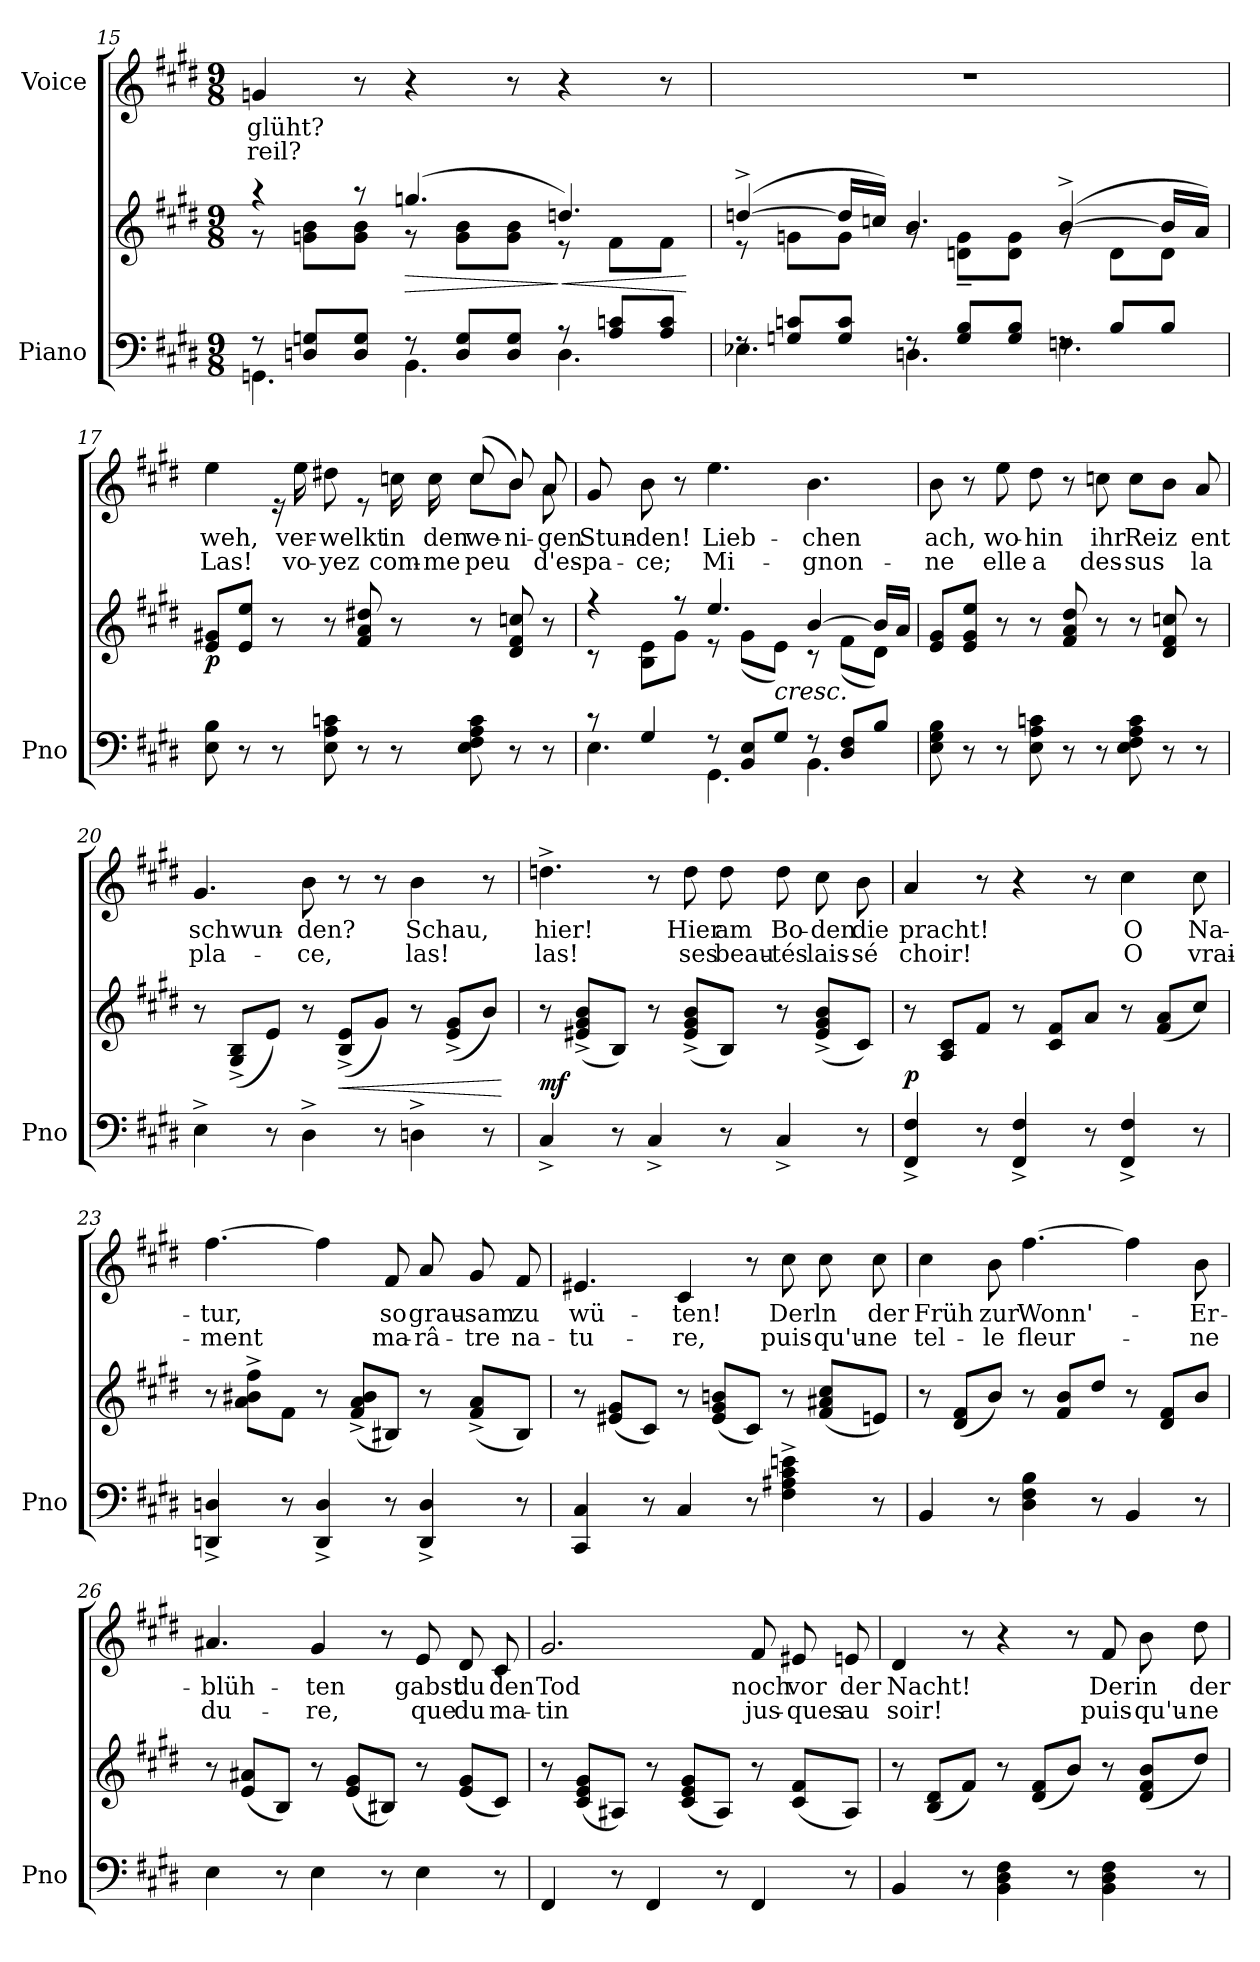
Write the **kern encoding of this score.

**kern	**kern	**dynam	**kern	**text	**text
*part2	*part2	*part2	*part1	*part1	*part1
*staff3	*staff2	*staff2/3	*staff1	*staff1	*staff1
*I"Piano	*	*	*I"Voice	*	*
*I'Pno	*	*	*	*	*
*clefF4	*clefG2	*	*clefG2	*	*
*k[f#c#g#d#]	*k[f#c#g#d#]	*	*k[f#c#g#d#]	*	*
*M9/8	*M9/8	*	*M9/8	*	*
=15	=15	=15	=15	=15	=15
*^	*^	*	*	*	*
!	!	!	!	!	!	!LO:LY:b	!LO:LY:b
8r	4.GGn\	4r	8r	.	4gn/	-glüht?	-reil?
8Dn/ 8Gn/L	.	.	8gn\ 8b\L	.	.	.	.
8D/ 8G/J	.	8r	8g\ 8b\J	.	8r	.	.
!	!	!	!	!LO:HP:b	!	!	!
8r	4.BB\	(4.ggn/	8r	>	4r	.	.
8D/ 8G/L	.	.	8g\ 8b\L	.	.	.	.
8D/ 8G/J	.	.	8g\ 8b\J	.	8r	.	.
!	!	!	!	!LO:HP:n=1:b	!	!	!
8r	4.D\	4.ddn/)	8r	] <	4r	.	.
8A/ 8cn/L	.	.	8f#\L	.	.	.	.
8A/ 8c/J	.	.	8f#\J	.	8r	.	.
*v	*v	*	*	*	*	*	*
*	*v	*v	*	*	*	*
.	.	[	.	.	.
!!LO:LB:g=z
=16	=16	=16	=16	=16	=16
*^	*^	*	*	*	*
8rF	4.E-X\	(>[4ddn^/	8r	.	8%9r	.	.
8Gn/ 8cn/L	.	.	8gn\L	.	.	.	.
8G/ 8c/J	.	16dd/LL]	8g\J	.	.	.	.
.	.	16ccn/JJ)	.	.	.	.	.
8rF	4.Dn\	4.b/	8rg	.	.	.	.
8G/ 8B/L	.	.	8dn\~ 8g\~L	.	.	.	.
8G/ 8B/J	.	.	8d\ 8g\J	.	.	.	.
8rF	4.Fn\	(>[4b^/	8rg	.	.	.	.
8B/L	.	.	8d\L	.	.	.	.
8B/J	.	16b/LL]	8d\J	.	.	.	.
.	.	16a/JJ)	.	.	.	.	.
*v	*v	*	*	*	*	*	*
*	*v	*v	*	*	*	*
=17	=17	=17	=17	=17	=17
!	!	!LO:DY:b	!	!LO:LY:b	!LO:LY:b
*	*	*	*^	*	*
8E\ 8B\	8e/ 8g#X/L	p	4ee\	2.ryy	weh,	Las!
8r	8e/ 8ee/J	.	.	.	.	.
8r	8r	.	16re	.	.	.
!	!	!	!	!	!LO:LY:b	!LO:LY:b
.	.	.	16ee\	.	ver-	vo-
!	!	!	!	!	!LO:LY:b	!LO:LY:b
8E\ 8A\ 8cn\	8r	.	8dd#X\	.	-welkt	-yez
8r	8f#/ 8a/ 8dd#X/	.	8re	.	.	.
!	!	!	!	!	!LO:LY:b	!LO:LY:b
8r	8r	.	16ccn\	.	in	com-
!	!	!	!	!	!LO:LY:b	!LO:LY:b
.	.	.	16cc\	.	den	-me
!	!	!	!	!	!LO:LY:b	!LO:LY:b
8E\ 8F#\ 8A\ 8c\	8r	.	(8cc/	8cc\L	we-	peu
!	!	!	!	!	!LO:LY:b	!
8r	8d#/ 8f#/ 8ccn/	.	8b/)	8b\J	-ni-	.
!	!	!	!	!	!LO:LY:b	!LO:LY:b
8r	8r	.	8a\	8a/	-gen	d'es-
=18	=18	=18	=18	=18	=18	=18
*^	*^	*	*	*	*	*
!	!	!	!	!	!	!	!LO:LY:b	!LO:LY:b
*	*	*	*	*	*v	*v	*	*
8r	4.E\	4r	8r	.	8g#/	Stun-	-pa-
!	!	!	!	!	!	!LO:LY:b	!LO:LY:b
4G#/	.	.	8B\ 8e\L	.	8b\	-den!	-ce;
.	.	8r	8g#\J	.	8r	.	.
!	!	!	!	!	!	!LO:LY:b	!LO:LY:b
8r	4.GG#\	4.ee/	8r	.	4.ee\	Lieb-	Mi-
8BB/ 8E/L	.	.	(8g#\L	.	.	.	.
!	!	!	!	!LO:HP:b	!	!	!
8G#/J	.	.	8e\J)	<	.	.	.
!	!	!	!	!	!	!LO:LY:b	!LO:LY:b
8r	4.BB\	[4b/	8r	.	4.b\	-chen	-gnon-
8D#/ 8F#/L	.	.	(8f#\L	.	.	.	.
8B/J	.	16b/LL]	8d#\J)	.	.	.	.
.	.	16a/JJ	.	.	.	.	.
*v	*v	*	*	*	*	*	*
*	*v	*v	*	*	*	*
!!LO:LB:g=z
=19	=19	=19	=19	=19	=19
!	!	!	!	!LO:LY:b	!LO:LY:b
8E\ 8G#\ 8B\	8e/ 8g#/L	.	8b\	ach,	-ne
8r	8e/ 8g#/ 8ee/J	.	8r	.	.
!	!	!	!	!LO:LY:b	!LO:LY:b
8r	8r	.	8ee\	wo-	elle
!	!	!	!	!LO:LY:b	!LO:LY:b
8E\ 8A\ 8cn\	8r	.	8dd#\	-hin	a
8r	8f#/ 8a/ 8dd#/	.	8r	.	.
!	!	!	!	!LO:LY:b	!LO:LY:b
8r	8r	.	8ccn\	ihr	-des-
!	!	!	!	!LO:LY:b	!LO:LY:b
8E\ 8F#\ 8A\ 8c\	8r	.	8cc\L	Reiz	-sus
8r	8d#/ 8f#/ 8ccn/	.	8b\J	.	.
!	!	!	!	!LO:LY:b	!LO:LY:b
8r	8r	.	8a/	ent	la
=20	=20	=20	=20	=20	=20
!	!	!	!	!LO:LY:b	!LO:LY:b
4E^\	8r	.	4.g#/	schwun-	pla-
.	(8G#/^ 8B/^L	.	.	.	.
8r	8e/J)	.	.	.	.
!	!	!	!	!LO:LY:b	!LO:LY:b
4D#^\	8r	.	8b\	-den?	-ce,
!	!	!LO:HP:b	!	!	!
.	(8B/^ 8e/^L	<	8r	.	.
8r	8g#/J)	.	8r	.	.
!	!	!	!	!LO:LY:b	!LO:LY:b
4Dn^\	8r	.	4b\	Schau,	las!
.	(8e/^ 8g#/^L	.	.	.	.
8r	8b/J)	.	8r	.	.
.	.	[	.	.	.
=21	=21	=21	=21	=21	=21
!	!	!LO:DY:a=2	!	!LO:LY:b	!LO:LY:b
4C#^/	8r	mf	4.ddn^\	hier!	las!
.	(8e#X/^ 8g#/^ 8b/^L	.	.	.	.
8r	8B/J)	.	.	.	.
4C#^/	8r	.	8r	.	.
!	!	!	!	!LO:LY:b	!LO:LY:b
.	(8e#/^ 8g#/^ 8b/^L	.	8dd\	Hier	ses
!	!	!	!	!LO:LY:b	!LO:LY:b
8r	8B/J)	.	8dd\	am	beau-
!	!	!	!	!LO:LY:b	!LO:LY:b
4C#^/	8r	.	8dd\	Bo-	-tés
!	!	!	!	!LO:LY:b	!LO:LY:b
.	(8e#/^ 8g#/^ 8b/^L	.	8cc#\	-den	lais-
!	!	!	!	!LO:LY:b	!LO:LY:b
8r	8c#/J)	.	8b\	die	-sé
!!LO:LB:g=z
=22	=22	=22	=22	=22	=22
!	!	!LO:DY:a=2	!	!LO:LY:b	!LO:LY:b
4FF#/^ 4F#/^	8r	p	4a/	pracht!	choir!
.	8A/ 8c#/L	.	.	.	.
8r	8f#/J	.	8r	.	.
4FF#/^ 4F#/^	8r	.	4r	.	.
.	8c#/ 8f#/L	.	.	.	.
8r	8a/J	.	8r	.	.
!	!	!	!	!LO:LY:b	!LO:LY:b
4FF#/^ 4F#/^	8r	.	4cc#\	O	O
.	(8f#/ 8a/L	.	.	.	.
!	!	!	!	!LO:LY:b	!LO:LY:b
8r	8cc#/J)	.	8cc#\	Na-	vrai-
.	.	[	.	.	.
=23	=23	=23	=23	=23	=23
!	!	!	!	!LO:LY:b	!LO:LY:b
4DDn/^ 4Dn/^	8r	.	[4.ff#\	-tur,	-ment
.	8a\^ 8b#X\^ 8ff#\^L	.	.	.	.
8r	8f#\J	.	.	.	.
4DD/^ 4D/^	8r	.	4ff#\]	.	.
.	(8f#/^ 8a/^ 8b#/^L	.	.	.	.
!	!	!	!	!LO:LY:b	!LO:LY:b
8r	8B#X/J)	.	8f#/	so	ma-
!	!	!	!	!LO:LY:b	!LO:LY:b
4DD/^ 4D/^	8r	.	8a/	grau-	-râ-
!	!	!	!	!LO:LY:b	!LO:LY:b
.	(8f#/^ 8a/^L	.	8g#/	-sam	-tre
!	!	!	!	!LO:LY:b	!LO:LY:b
8r	8B#/J)	.	8f#/	zu	na-
=24	=24	=24	=24	=24	=24
!	!	!	!	!LO:LY:b	!LO:LY:b
4CC#/ 4C#/	8r	.	4.e#X/	wü-	-tu-
.	(8e#X/ 8g#/L	.	.	.	.
8r	8c#/J)	.	.	.	.
!	!	!	!	!LO:LY:b	!LO:LY:b
4C#/	8r	.	4c#/	-ten!	-re,
.	(8e#/ 8g#/ 8bn/L	.	.	.	.
8r	8c#/J)	.	8r	.	.
!	!	!	!	!LO:LY:b	!LO:LY:b
4F#\^ 4A#X\^ 4c#\^ 4en\^	8r	.	8cc#\	Der	puis-
!	!	!	!	!LO:LY:b	!LO:LY:b
.	(8f#/ 8a#X/ 8cc#/L	.	8cc#\	ln	-qu'u-
!	!	!	!	!LO:LY:b	!LO:LY:b
8r	8en/J)	.	8cc#\	der	-ne
!!LO:PB:g=z
=25	=25	=25	=25	=25	=25
!	!	!	!	!LO:LY:b	!LO:LY:b
4BB/	8r	.	4cc#\	Früh	tel-
.	(8d#/ 8f#/L	.	.	.	.
!	!	!	!	!LO:LY:b	!LO:LY:b
8r	8b/J)	.	8b\	zur	-le
!	!	!	!	!LO:LY:b	!LO:LY:b
4D#\ 4F#\ 4B\	8r	.	[4.ff#\	Wonn'-	fleur-
.	8f#/ 8b/L	.	.	.	.
8r	8dd#/J	.	.	.	.
4BB/	8r	.	4ff#\]	.	.
.	8d#/ 8f#/L	.	.	.	.
!	!	!	!	!LO:LY:b	!LO:LY:b
8r	8b/J	.	8b\	-Er-	-ne
=26	=26	=26	=26	=26	=26
!	!	!	!	!LO:LY:b	!LO:LY:b
4E\	8r	.	4.a#X/	-blüh-	du-
.	(8e/ 8a#X/L	.	.	.	.
8r	8B/J)	.	.	.	.
!	!	!	!	!LO:LY:b	!LO:LY:b
4E\	8r	.	4g#/	-ten	-re,
.	(8e/ 8g#/L	.	.	.	.
8r	8B#X/J)	.	8r	.	.
!	!	!	!	!LO:LY:b	!LO:LY:b
4E\	8r	.	8e/	gabst	que
!	!	!	!	!LO:LY:b	!LO:LY:b
.	(8e/ 8g#/L	.	8d#/	du	du
!	!	!	!	!LO:LY:b	!LO:LY:b
8r	8c#/J)	.	8c#/	den	ma-
=27	=27	=27	=27	=27	=27
!	!	!	!	!LO:LY:b	!LO:LY:b
4FF#/	8r	.	2.g#/	Tod	-tin
.	(8c#/ 8e/ 8g#/L	.	.	.	.
8r	8A#X/J)	.	.	.	.
4FF#/	8r	.	.	.	.
.	(8c#/ 8e/ 8g#/L	.	.	.	.
8r	8A#/J)	.	.	.	.
!	!	!	!	!LO:LY:b	!LO:LY:b
4FF#/	8r	.	8f#/	noch	jus-
!	!	!	!	!LO:LY:b	!LO:LY:b
.	(8c#/ 8f#/L	.	8e#X/	vor	-ques
!	!	!	!	!LO:LY:b	!LO:LY:b
8r	8A#/J)	.	8en/	der	au
!!LO:LB:g=z
=28	=28	=28	=28	=28	=28
!	!	!	!	!LO:LY:b	!LO:LY:b
4BB/	8r	.	4d#/	Nacht!	soir!
.	(8B/ 8d#/L	.	.	.	.
8r	8f#/J)	.	8r	.	.
4BB\ 4D#\ 4F#\	8r	.	4r	.	.
.	(8d#/ 8f#/L	.	.	.	.
8r	8b/J)	.	8r	.	.
!	!	!	!	!LO:LY:b	!LO:LY:b
4BB\ 4D#\ 4F#\	8r	.	8f#/	Der	puis-
!	!	!	!	!LO:LY:b	!LO:LY:b
.	(8d#/ 8f#/ 8b/L	.	8b\	in	-qu'u-
!	!	!	!	!LO:LY:b	!LO:LY:b
8r	8dd#/J)	.	8dd#\	der	-ne
=	=	=	=	=	=
*-	*-	*-	*-	*-	*-
